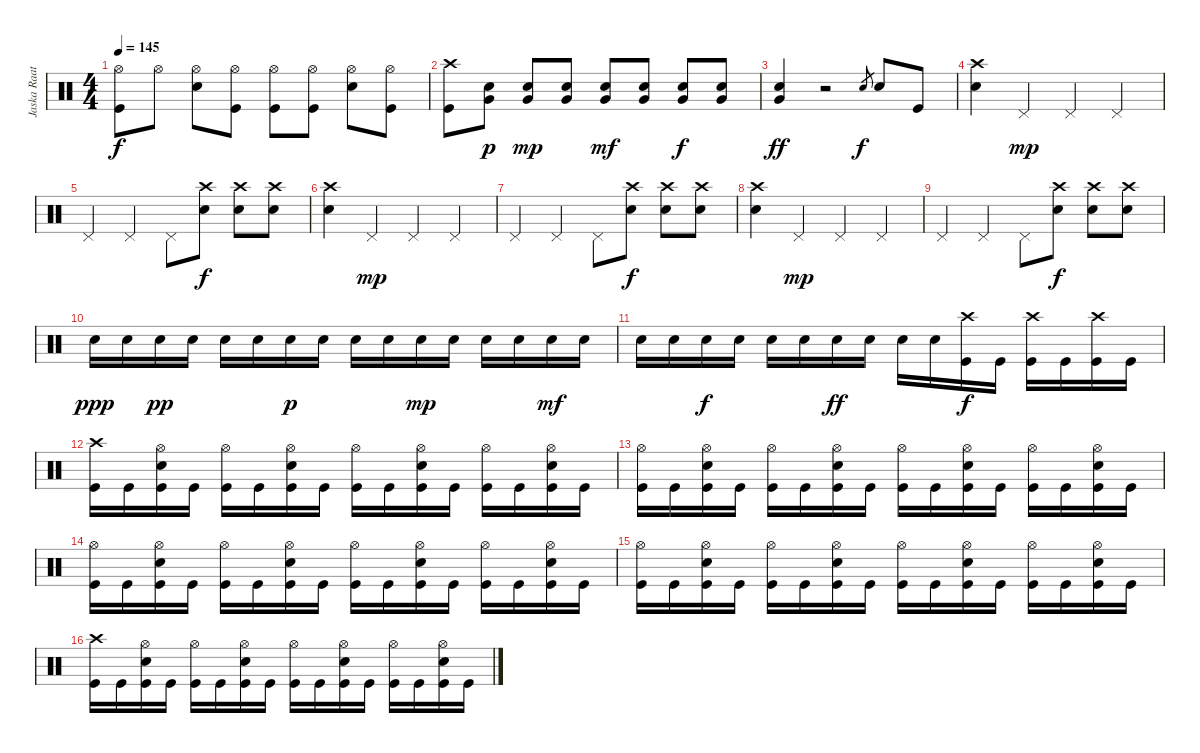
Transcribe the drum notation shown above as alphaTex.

\track ("Jaska Raatikainen" "Jaska Raat") {instrument percussion}
\staff {score}
\articulation defaults
\ts (4 4)
\tempo 145
\clef neutral
\ks c
("Hi-Hat (open)" "Kick (hit)").8{dy f} "Hi-Hat (open)".8 ("Hi-Hat (open)" "Snare (hit) 2").8 ("Hi-Hat (open)" "Kick (hit)").8 ("Hi-Hat (open)" "Kick (hit)").8 ("Hi-Hat (open)" "Kick (hit)").8 ("Hi-Hat (open)" "Snare (hit) 2").8 ("Hi-Hat (open)" "Kick (hit)").8 |
("Crash high (hit)" "Kick (hit)").8 ("Snare (hit) 2" "Very Low Tom (hit)").8{dy p} ("Snare (hit) 2" "Very Low Tom (hit)").8{dy mp} ("Snare (hit) 2" "Very Low Tom (hit)").8 ("Snare (hit) 2" "Very Low Tom (hit)").8{dy mf} ("Snare (hit) 2" "Very Low Tom (hit)").8 ("Snare (hit) 2" "Very Low Tom (hit)").8{dy f} ("Snare (hit) 2" "Very Low Tom (hit)").8 |
("Snare (hit) 2" "Very Low Tom (hit)").4{dy ff} r.2 "Snare (hit) 2".8{gr dy f} "Snare (hit) 2".8 "Kick (hit)".8 |
("Crash high (hit)" "Snare (hit) 2").4 "Pedal Hi-Hat (hit)".4{dy mp} "Pedal Hi-Hat (hit)".4 "Pedal Hi-Hat (hit)".4 |
"Pedal Hi-Hat (hit)".4 "Pedal Hi-Hat (hit)".4 "Pedal Hi-Hat (hit)".8 ("Crash high (hit)" "Snare (hit) 2").8{dy f} ("Crash high (hit)" "Snare (hit) 2").8 ("Crash high (hit)" "Snare (hit) 2").8 |
("Crash high (hit)" "Snare (hit) 2").4 "Pedal Hi-Hat (hit)".4{dy mp} "Pedal Hi-Hat (hit)".4 "Pedal Hi-Hat (hit)".4 |
"Pedal Hi-Hat (hit)".4 "Pedal Hi-Hat (hit)".4 "Pedal Hi-Hat (hit)".8 ("Crash high (hit)" "Snare (hit) 2").8{dy f} ("Crash high (hit)" "Snare (hit) 2").8 ("Crash high (hit)" "Snare (hit) 2").8 |
("Crash high (hit)" "Snare (hit) 2").4 "Pedal Hi-Hat (hit)".4{dy mp} "Pedal Hi-Hat (hit)".4 "Pedal Hi-Hat (hit)".4 |
"Pedal Hi-Hat (hit)".4 "Pedal Hi-Hat (hit)".4 "Pedal Hi-Hat (hit)".8 ("Crash high (hit)" "Snare (hit) 2").8{dy f} ("Crash high (hit)" "Snare (hit) 2").8 ("Crash high (hit)" "Snare (hit) 2").8 |
"Snare (hit) 2".16{dy ppp} "Snare (hit) 2".16 "Snare (hit) 2".16{dy pp} "Snare (hit) 2".16 "Snare (hit) 2".16 "Snare (hit) 2".16 "Snare (hit) 2".16{dy p} "Snare (hit) 2".16 "Snare (hit) 2".16 "Snare (hit) 2".16 "Snare (hit) 2".16{dy mp} "Snare (hit) 2".16 "Snare (hit) 2".16 "Snare (hit) 2".16 "Snare (hit) 2".16{dy mf} "Snare (hit) 2".16 |
"Snare (hit) 2".16 "Snare (hit) 2".16 "Snare (hit) 2".16{dy f} "Snare (hit) 2".16 "Snare (hit) 2".16 "Snare (hit) 2".16 "Snare (hit) 2".16{dy ff} "Snare (hit) 2".16 "Snare (hit) 2".16 "Snare (hit) 2".16 ("Crash high (hit)" "Kick (hit)").16{dy f} "Kick (hit)".16 ("Crash high (hit)" "Kick (hit)").16 "Kick (hit)".16 ("Crash high (hit)" "Kick (hit)").16 "Kick (hit)".16 |
("Crash high (hit)" "Kick (hit)").16 "Kick (hit)".16 ("Hi-Hat (open)" "Snare (hit) 2" "Kick (hit)").16 "Kick (hit)".16 ("Hi-Hat (open)" "Kick (hit)").16 "Kick (hit)".16 ("Hi-Hat (open)" "Snare (hit) 2" "Kick (hit)").16 "Kick (hit)".16 ("Hi-Hat (open)" "Kick (hit)").16 "Kick (hit)".16 ("Hi-Hat (open)" "Snare (hit) 2" "Kick (hit)").16 "Kick (hit)".16 ("Hi-Hat (open)" "Kick (hit)").16 "Kick (hit)".16 ("Hi-Hat (open)" "Snare (hit) 2" "Kick (hit)").16 "Kick (hit)".16 |
("Hi-Hat (open)" "Kick (hit)").16 "Kick (hit)".16 ("Hi-Hat (open)" "Snare (hit) 2" "Kick (hit)").16 "Kick (hit)".16 ("Hi-Hat (open)" "Kick (hit)").16 "Kick (hit)".16 ("Hi-Hat (open)" "Snare (hit) 2" "Kick (hit)").16 "Kick (hit)".16 ("Hi-Hat (open)" "Kick (hit)").16 "Kick (hit)".16 ("Hi-Hat (open)" "Snare (hit) 2" "Kick (hit)").16 "Kick (hit)".16 ("Hi-Hat (open)" "Kick (hit)").16 "Kick (hit)".16 ("Hi-Hat (open)" "Snare (hit) 2" "Kick (hit)").16 "Kick (hit)".16 |
("Hi-Hat (open)" "Kick (hit)").16 "Kick (hit)".16 ("Hi-Hat (open)" "Snare (hit) 2" "Kick (hit)").16 "Kick (hit)".16 ("Hi-Hat (open)" "Kick (hit)").16 "Kick (hit)".16 ("Hi-Hat (open)" "Snare (hit) 2" "Kick (hit)").16 "Kick (hit)".16 ("Hi-Hat (open)" "Kick (hit)").16 "Kick (hit)".16 ("Hi-Hat (open)" "Snare (hit) 2" "Kick (hit)").16 "Kick (hit)".16 ("Hi-Hat (open)" "Kick (hit)").16 "Kick (hit)".16 ("Hi-Hat (open)" "Snare (hit) 2" "Kick (hit)").16 "Kick (hit)".16 |
("Hi-Hat (open)" "Kick (hit)").16 "Kick (hit)".16 ("Hi-Hat (open)" "Snare (hit) 2" "Kick (hit)").16 "Kick (hit)".16 ("Hi-Hat (open)" "Kick (hit)").16 "Kick (hit)".16 ("Hi-Hat (open)" "Snare (hit) 2" "Kick (hit)").16 "Kick (hit)".16 ("Hi-Hat (open)" "Kick (hit)").16 "Kick (hit)".16 ("Hi-Hat (open)" "Snare (hit) 2" "Kick (hit)").16 "Kick (hit)".16 ("Hi-Hat (open)" "Kick (hit)").16 "Kick (hit)".16 ("Hi-Hat (open)" "Snare (hit) 2" "Kick (hit)").16 "Kick (hit)".16 |
("Crash high (hit)" "Kick (hit)").16 "Kick (hit)".16 ("Hi-Hat (open)" "Snare (hit) 2" "Kick (hit)").16 "Kick (hit)".16 ("Hi-Hat (open)" "Kick (hit)").16 "Kick (hit)".16 ("Hi-Hat (open)" "Snare (hit) 2" "Kick (hit)").16 "Kick (hit)".16 ("Hi-Hat (open)" "Kick (hit)").16 "Kick (hit)".16 ("Hi-Hat (open)" "Snare (hit) 2" "Kick (hit)").16 "Kick (hit)".16 ("Hi-Hat (open)" "Kick (hit)").16 "Kick (hit)".16 ("Hi-Hat (open)" "Snare (hit) 2" "Kick (hit)").16 "Kick (hit)".16
